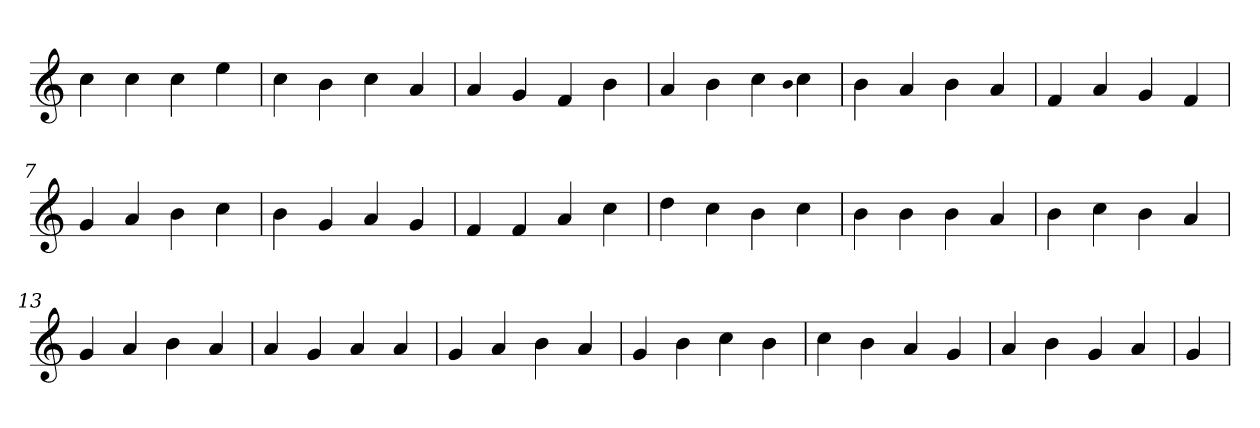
**kern
*part1
*staff1
*clefG2
=1
4cc
4cc
4cc
4ee
=2
4cc
4b
4cc
4a
=3
4a
4g
4f
4b
=4
4a
4b
4cc
qqb
4cc
=5
4b
4a
4b
4a
=6
4f
4a
4g
4f
=7
4g
4a
4b
4cc
=8
4b
4g
4a
4g
=9
4f
4f
4a
4cc
=10
4dd
4cc
4b
4cc
=11
4b
4b
4b
4a
=12
4b
4cc
4b
4a
=13
4g
4a
4b
4a
=14
4a
4g
4a
4a
=15
4g
4a
4b
4a
=16
4g
4b
4cc
4b
=17
4cc
4b
4a
4g
=18
4a
4b
4g
4a
=19
4g
=
*-
